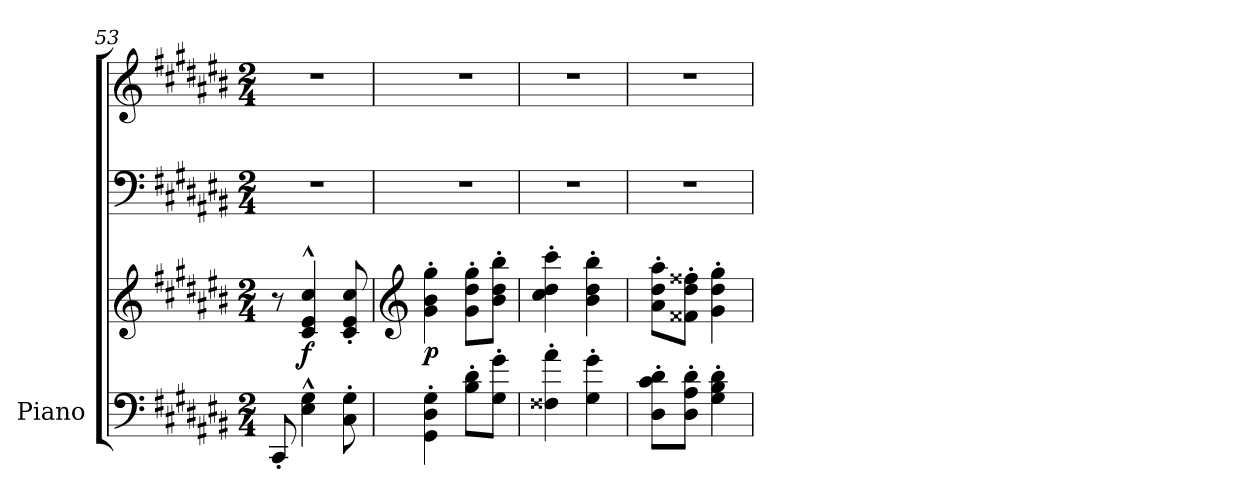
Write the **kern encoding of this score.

**kern	**kern	**kern	**kern	**dynam
*part1	*part1	*part1	*part1	*part1
*staff4	*staff3	*staff2	*staff1	*staff1/2/3/4
*I"Piano	*	*	*	*
*I'Pno.	*	*	*	*
*clefF4	*clefG2	*clefF4	*clefG2	*
*k[f#c#g#d#a#e#b#]	*k[f#c#g#d#a#e#b#]	*k[f#c#g#d#a#e#b#]	*k[f#c#g#d#a#e#b#]	*
*M2/4	*M2/4	*M2/4	*M2/4	*
=53	=53	=53	=53	=53
8CC#'/	8r	2r	2r	.
!	!	!	!	!LO:DY:b=3
4E#\^^ 4G#\^^	4c#/^^ 4e#/^^ 4cc#/^^	.	.	f
8C#\' 8G#\'	8c#/' 8e#/' 8cc#/'	.	.	.
=54	=54	=54	=54	=54
*	*clefG2	*	*	*
!	!	!	!	!LO:DY:b=3
4GG#\' 4D#\' 4G#\'	4g#\' 4b#\' 4gg#\'	2r	2r	p
8B#\' 8d#\'L	8g#\' 8dd#\' 8gg#\'L	.	.	.
8G#\' 8g#\'J	8b#\' 8dd#\' 8bb#\'J	.	.	.
=55	=55	=55	=55	=55
4F##X\' 4a#\'	4cc#\' 4dd#\' 4ccc#\'	2r	2r	.
4G#\' 4g#\'	4b#\' 4dd#\' 4bb#\'	.	.	.
=56	=56	=56	=56	=56
8D#\' 8c#\' 8d#\'L	8a#\' 8dd#\' 8aa#\'L	2r	2r	.
8D#\' 8A#\' 8d#\'J	8f##X\' 8dd#\' 8ff##X\'J	.	.	.
4G#\' 4B#\' 4d#\'	4g#\' 4dd#\' 4gg#\'	.	.	.
=	=	=	=	=
*-	*-	*-	*-	*-
